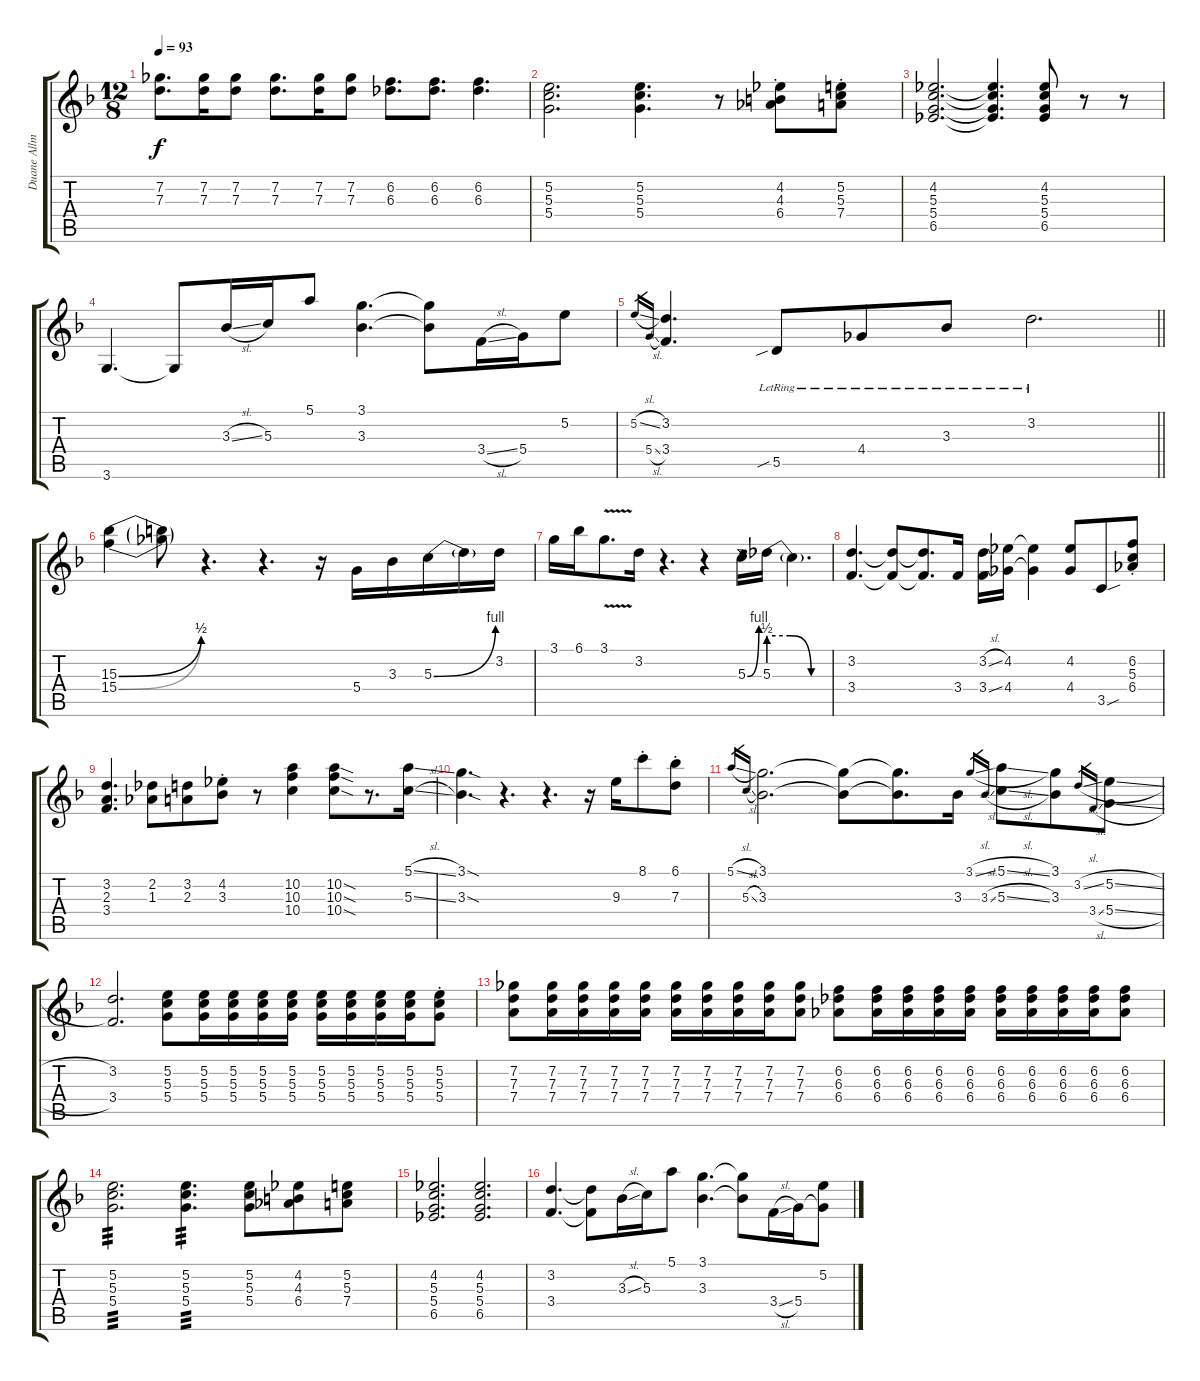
\track ("Duane Allman" "Duane Allm") {instrument distortionguitar}
\staff {score tabs}
\tuning (E4 B3 G3 D3 A2 E2) {hide}
\ts (12 8)
\tempo 93
\clef g2
\ks f
(7.2 7.3).8{d dy f} (7.2 7.3).16 (7.2 7.3).8 (7.2 7.3).8{d} (7.2 7.3).16 (7.2 7.3).8 (6.2 6.3).8{d} (6.2 6.3).8{d} (6.2 6.3).4{d} |
(5.2 5.3 5.4).2{d} (5.2 5.3 5.4).4{d} r.8 (4.2{st} 4.3{st} 6.4{st}).8 (5.2{st} 5.3{st} 7.4{st}).8 |
(4.2 5.3 5.4 6.5).2{d} (4.2{t} 5.3{t} 5.4{t} 6.5{t}).4{d} (4.2 5.3 5.4 6.5).8 r.8 r.8 |
3.6.4{d} 3.6{t}.8 3.3{sl}.16 5.3.16 5.1.8 (3.1 3.3).4{d} (3.1{t} 3.3{t}).8 3.4{sl}.16 5.4.16 5.2.8 |
\barLineRight lightlight
5.2{sl}.16{gr} 5.4{sl}.16{gr} (3.2 3.4).4{d} 5.5{sib lr}.8 4.4{lr}.8 3.3{lr}.8 3.2{lr}.2{d} |
(15.3{be (bend 0 0 60 2)} 15.4{be (bend 0 0 60 2)}).4 (15.3{t} 15.4{t}).8 r.4{d} r.4{d} r.16 5.4.16 3.3.16 5.3{be (bend 0 0 60 4)}.16 5.3{t}.16 3.2.16 |
3.1.16 6.1.16 3.1{v}.8{d} 3.2.16 r.4{d} r.4 5.3{be (bend 0 0 60 4)}.16 5.3{be (custom 0 2 20 2 40 0 60 0)}.16 5.3{t}.4{d} |
(3.2 3.4).4{d} (3.2{t} 3.4{t}).8 (3.2{t} 3.4{t}).8{d} 3.4.16 (3.2{sl} 3.4{sl}).16 (4.2 4.4).16 (4.2{t} 4.4{t}).4 (4.2 4.4).8 3.5{sou}.8 (6.2{st} 5.3{st} 6.4{st}).8 |
(3.2 2.3 3.4).4{d} (2.2 1.3).8 (3.2 2.3).8 (4.2{st} 3.3{st}).8 r.8 (10.2 10.3 10.4).4 (10.2{sod} 10.3{sod} 10.4{sod}).8 r.8{d} (5.1{sl} 5.3{sl}).16 |
(3.1{sod} 3.3{sod}).4{d} r.4{d} r.4{d} r.16 9.3.16 8.1{st}.8 (6.1{st} 7.3{st}).8 |
5.1{sl}.16{gr} 5.3{sl}.16{gr} (3.1 3.3).2{d} (3.1{t} 3.3{t}).8 (3.1{t} 3.3{t}).8{d} 3.3.16 3.1{sl}.16{gr} 3.3{sl}.16{gr} (5.1{sl} 5.3{sl}).8 (3.1 3.3).8 3.2{sl}.16{gr} 3.4{sl}.16{gr} (5.2{sl} 5.4{sl}).8 |
(3.2 3.4).2{d} (5.2 5.3 5.4).8 (5.2 5.3 5.4).16 (5.2 5.3 5.4).16 (5.2 5.3 5.4).16 (5.2 5.3 5.4).16 (5.2 5.3 5.4).16 (5.2 5.3 5.4).16 (5.2 5.3 5.4).16 (5.2 5.3 5.4).16 (5.2{st} 5.3{st} 5.4{st}).8 |
(7.2 7.3 7.4).8 (7.2 7.3 7.4).16 (7.2 7.3 7.4).16 (7.2 7.3 7.4).16 (7.2 7.3 7.4).16 (7.2 7.3 7.4).16 (7.2 7.3 7.4).16 (7.2 7.3 7.4).16 (7.2 7.3 7.4).16 (7.2 7.3 7.4).8 (6.2 6.3 6.4).8 (6.2 6.3 6.4).16 (6.2 6.3 6.4).16 (6.2 6.3 6.4).16 (6.2 6.3 6.4).16 (6.2 6.3 6.4).16 (6.2 6.3 6.4).16 (6.2 6.3 6.4).16 (6.2 6.3 6.4).16 (6.2 6.3 6.4).8 |
(5.2 5.3 5.4).2{d tp 3} (5.2 5.3 5.4).4{d tp 3} (5.2 5.3 5.4).8 (4.2 4.3 6.4).8 (5.2 5.3 7.4).8 |
(4.2 5.3 5.4 6.5).2{d} (4.2 5.3 5.4 6.5).2{d} |
(3.2 3.4).4{d} (3.2{t} 3.4{t}).8 3.3{sl}.16 5.3.16 5.1.8 (3.1 3.3).4{d} (3.1{t} 3.3{t}).8 3.4{sl}.16 5.4.16 (5.2{sl} 5.4{sl t}).8
